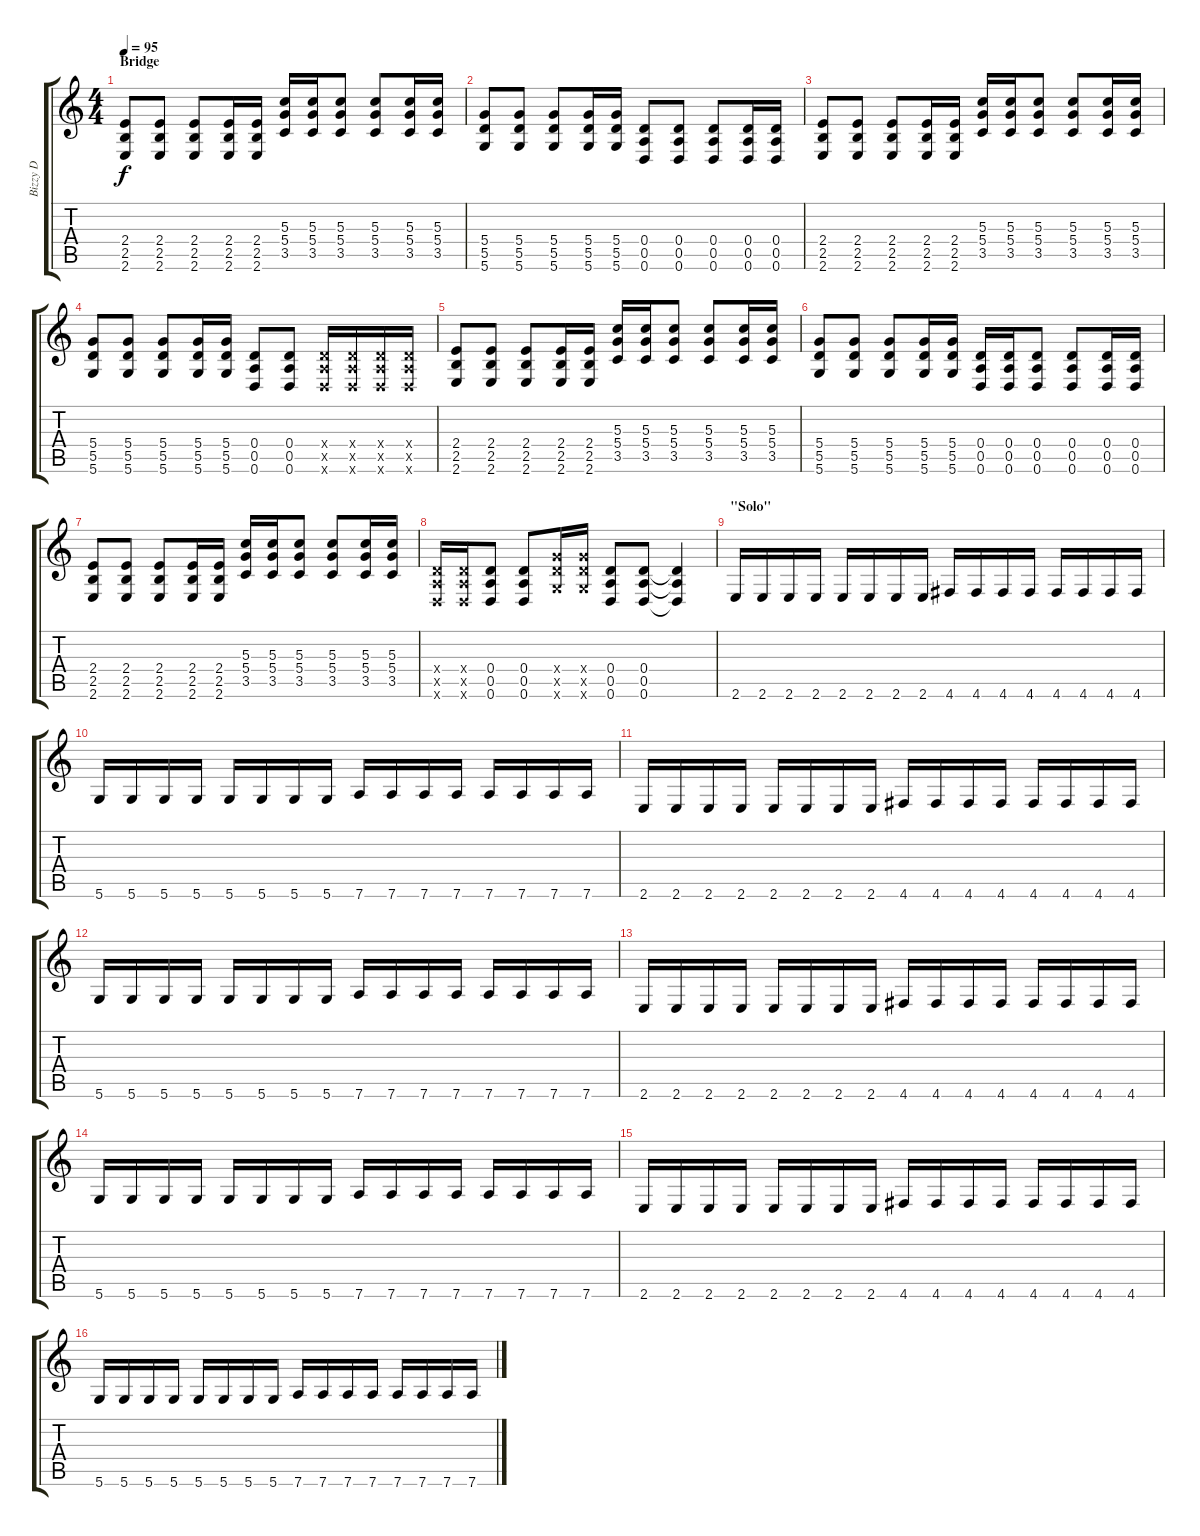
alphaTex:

\track ("Bizzy D" "Bizzy D") {instrument distortionguitar}
\staff {score tabs}
\tuning (E4 B3 G3 D3 A2 D2) {hide}
\ts (4 4)
\section ("" "Bridge")
\tempo 95
\clef g2
\ks c
(2.4 2.5 2.6).8{dy f} (2.4 2.5 2.6).8 (2.4 2.5 2.6).8 (2.4 2.5 2.6).16 (2.4 2.5 2.6).16 (5.3 5.4 3.5).16 (5.3 5.4 3.5).16 (5.3 5.4 3.5).8 (5.3 5.4 3.5).8 (5.3 5.4 3.5).16 (5.3 5.4 3.5).16 |
(5.4 5.5 5.6).8 (5.4 5.5 5.6).8 (5.4 5.5 5.6).8 (5.4 5.5 5.6).16 (5.4 5.5 5.6).16 (0.4 0.5 0.6).8 (0.4 0.5 0.6).8 (0.4 0.5 0.6).8 (0.4 0.5 0.6).16 (0.4 0.5 0.6).16 |
(2.4 2.5 2.6).8 (2.4 2.5 2.6).8 (2.4 2.5 2.6).8 (2.4 2.5 2.6).16 (2.4 2.5 2.6).16 (5.3 5.4 3.5).16 (5.3 5.4 3.5).16 (5.3 5.4 3.5).8 (5.3 5.4 3.5).8 (5.3 5.4 3.5).16 (5.3 5.4 3.5).16 |
(5.4 5.5 5.6).8 (5.4 5.5 5.6).8 (5.4 5.5 5.6).8 (5.4 5.5 5.6).16 (5.4 5.5 5.6).16 (0.4 0.5 0.6).8 (0.4 0.5 0.6).8 (0.4{x} 0.5{x} 0.6{x}).16 (0.4{x} 0.5{x} 0.6{x}).16 (0.4{x} 0.5{x} 0.6{x}).16 (0.4{x} 0.5{x} 0.6{x}).16 |
(2.4 2.5 2.6).8 (2.4 2.5 2.6).8 (2.4 2.5 2.6).8 (2.4 2.5 2.6).16 (2.4 2.5 2.6).16 (5.3 5.4 3.5).16 (5.3 5.4 3.5).16 (5.3 5.4 3.5).8 (5.3 5.4 3.5).8 (5.3 5.4 3.5).16 (5.3 5.4 3.5).16 |
(5.4 5.5 5.6).8 (5.4 5.5 5.6).8 (5.4 5.5 5.6).8 (5.4 5.5 5.6).16 (5.4 5.5 5.6).16 (0.4 0.5 0.6).16 (0.4 0.5 0.6).16 (0.4 0.5 0.6).8 (0.4 0.5 0.6).8 (0.4 0.5 0.6).16 (0.4 0.5 0.6).16 |
(2.4 2.5 2.6).8 (2.4 2.5 2.6).8 (2.4 2.5 2.6).8 (2.4 2.5 2.6).16 (2.4 2.5 2.6).16 (5.3 5.4 3.5).16 (5.3 5.4 3.5).16 (5.3 5.4 3.5).8 (5.3 5.4 3.5).8 (5.3 5.4 3.5).16 (5.3 5.4 3.5).16 |
(0.4{x} 0.5{x} 0.6{x}).16 (0.4{x} 0.5{x} 0.6{x}).16 (0.4 0.5 0.6).8 (0.4 0.5 0.6).8 (5.4{x} 5.5{x} 5.6{x}).16 (5.4{x} 5.5{x} 5.6{x}).16 (0.4 0.5 0.6).8 (0.4 0.5 0.6).8 (0.4{t} 0.5{t} 0.6{t}).4 |
\section ("" "\"Solo\"")
2.6.16 2.6.16 2.6.16 2.6.16 2.6.16 2.6.16 2.6.16 2.6.16 4.6.16 4.6.16 4.6.16 4.6.16 4.6.16 4.6.16 4.6.16 4.6.16 |
5.6.16 5.6.16 5.6.16 5.6.16 5.6.16 5.6.16 5.6.16 5.6.16 7.6.16 7.6.16 7.6.16 7.6.16 7.6.16 7.6.16 7.6.16 7.6.16 |
2.6.16 2.6.16 2.6.16 2.6.16 2.6.16 2.6.16 2.6.16 2.6.16 4.6.16 4.6.16 4.6.16 4.6.16 4.6.16 4.6.16 4.6.16 4.6.16 |
5.6.16 5.6.16 5.6.16 5.6.16 5.6.16 5.6.16 5.6.16 5.6.16 7.6.16 7.6.16 7.6.16 7.6.16 7.6.16 7.6.16 7.6.16 7.6.16 |
2.6.16 2.6.16 2.6.16 2.6.16 2.6.16 2.6.16 2.6.16 2.6.16 4.6.16 4.6.16 4.6.16 4.6.16 4.6.16 4.6.16 4.6.16 4.6.16 |
5.6.16 5.6.16 5.6.16 5.6.16 5.6.16 5.6.16 5.6.16 5.6.16 7.6.16 7.6.16 7.6.16 7.6.16 7.6.16 7.6.16 7.6.16 7.6.16 |
2.6.16 2.6.16 2.6.16 2.6.16 2.6.16 2.6.16 2.6.16 2.6.16 4.6.16 4.6.16 4.6.16 4.6.16 4.6.16 4.6.16 4.6.16 4.6.16 |
5.6.16 5.6.16 5.6.16 5.6.16 5.6.16 5.6.16 5.6.16 5.6.16 7.6.16 7.6.16 7.6.16 7.6.16 7.6.16 7.6.16 7.6.16 7.6.16
